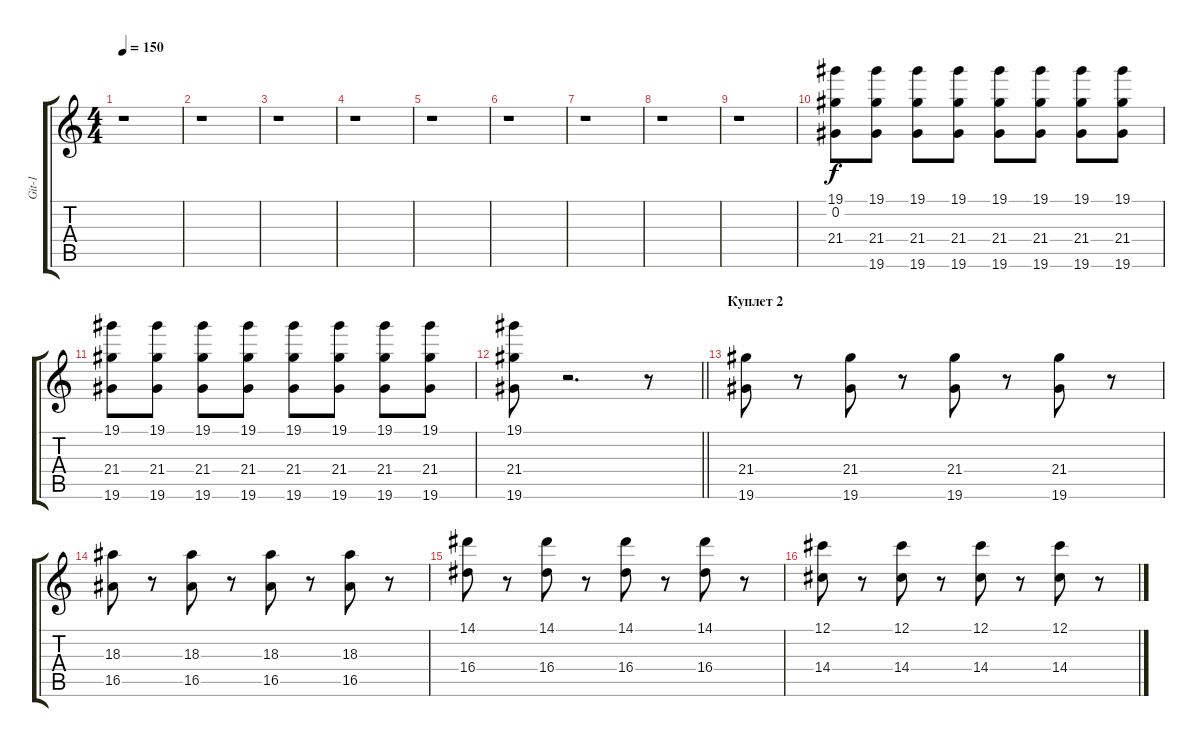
\track ("Git-1" "Git-1") {instrument overdrivenguitar}
\staff {score tabs}
\tuning (Db4 Ab3 E3 B2 Gb2 Db2) {hide}
\ts (4 4)
\tempo 150
\clef g2
\ks c
r.1{dy f} |
r.1 |
r.1 |
r.1 |
r.1 |
r.1 |
r.1 |
r.1 |
r.1 |
(19.1 0.2 21.4).8 (19.1 21.4 19.6).8 (19.1 21.4 19.6).8 (19.1 21.4 19.6).8 (19.1 21.4 19.6).8 (19.1 21.4 19.6).8 (19.1 21.4 19.6).8 (19.1 21.4 19.6).8 |
(19.1 21.4 19.6).8 (19.1 21.4 19.6).8 (19.1 21.4 19.6).8 (19.1 21.4 19.6).8 (19.1 21.4 19.6).8 (19.1 21.4 19.6).8 (19.1 21.4 19.6).8 (19.1 21.4 19.6).8 |
\barLineRight lightlight
(19.1 21.4 19.6).8 r.2{d} r.8 |
\section ("" "Куплет 2")
(21.4 19.6).8 r.8 (21.4 19.6).8 r.8 (21.4 19.6).8 r.8 (21.4 19.6).8 r.8 |
(18.3 16.5).8 r.8 (18.3 16.5).8 r.8 (18.3 16.5).8 r.8 (18.3 16.5).8 r.8 |
(14.1 16.4).8 r.8 (14.1 16.4).8 r.8 (14.1 16.4).8 r.8 (14.1 16.4).8 r.8 |
(12.1 14.4).8 r.8 (12.1 14.4).8 r.8 (12.1 14.4).8 r.8 (12.1 14.4).8 r.8
